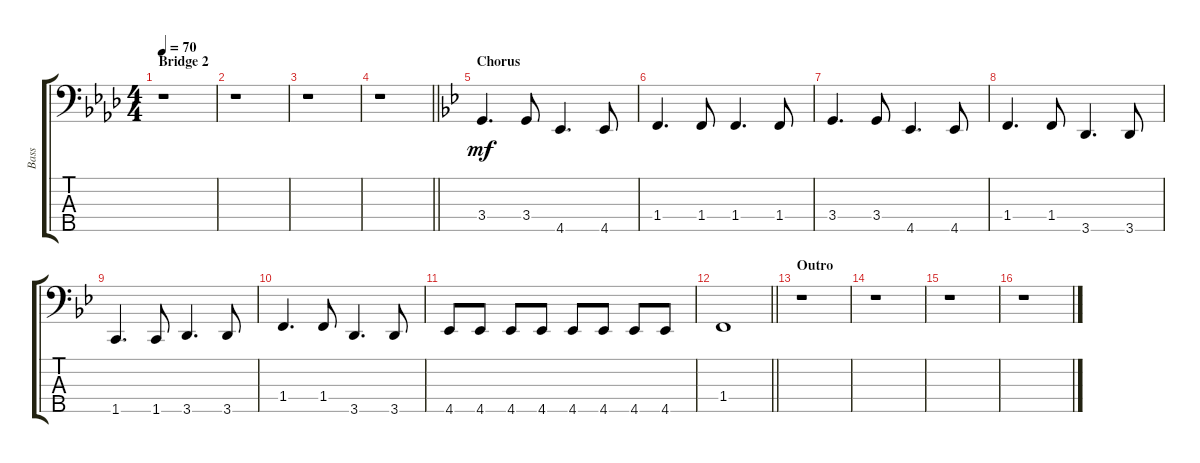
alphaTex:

\track ("Bass" "Bass") {instrument electricbassfinger}
\staff {score tabs}
\tuning (G2 D2 A1 E1 B0) {hide}
\ts (4 4)
\section ("" "Bridge 2")
\tempo 70
\clef f4
\ks ab
r.1{dy mf} |
r.1 |
r.1 |
\barLineRight lightlight
r.1 |
\section ("" "Chorus")
\ks bb
3.4.4{d} 3.4.8 4.5.4{d} 4.5.8 |
1.4.4{d} 1.4.8 1.4.4{d} 1.4.8 |
3.4.4{d} 3.4.8 4.5.4{d} 4.5.8 |
1.4.4{d} 1.4.8 3.5.4{d} 3.5.8 |
1.5.4{d} 1.5.8 3.5.4{d} 3.5.8 |
1.4.4{d} 1.4.8 3.5.4{d} 3.5.8 |
4.5.8 4.5.8 4.5.8 4.5.8 4.5.8 4.5.8 4.5.8 4.5.8 |
\barLineRight lightlight
1.4.1 |
\section ("" "Outro")
r.1 |
r.1 |
r.1 |
r.1
